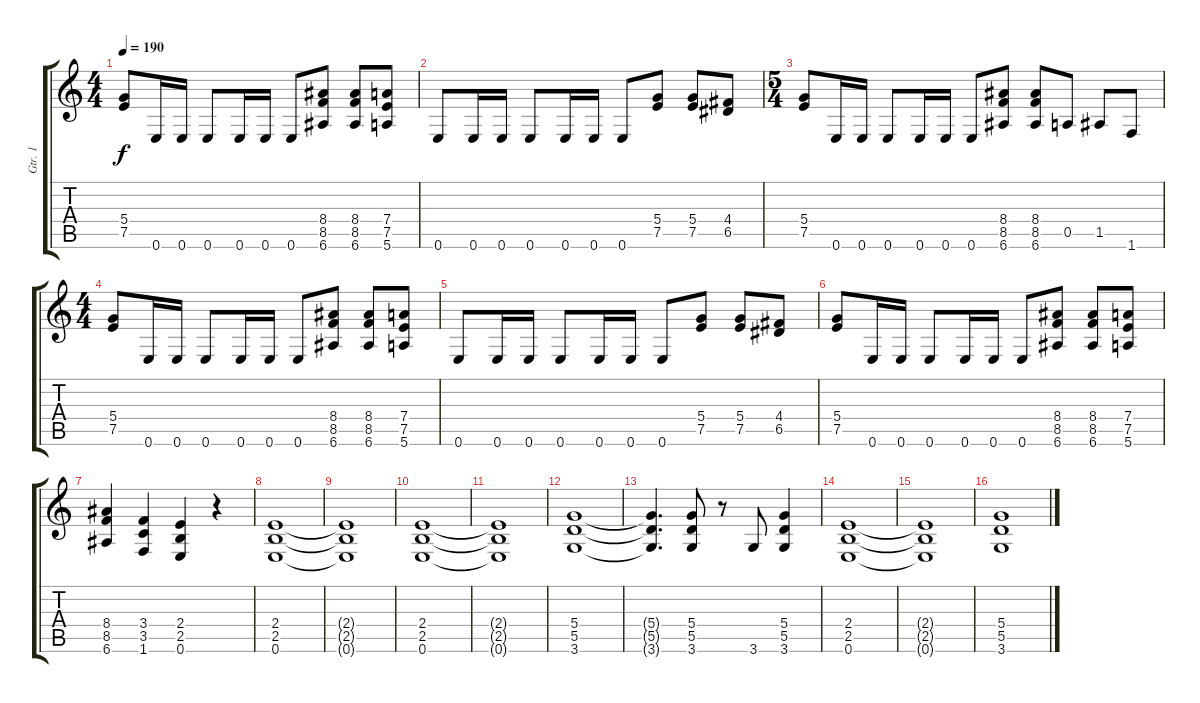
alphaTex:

\track ("Gtr. 1" "Gtr. 1") {instrument distortionguitar}
\staff {score tabs}
\tuning (E4 B3 G3 D3 A2 E2) {hide}
\ts (4 4)
\tempo 190
\clef g2
\ks c
(5.4 7.5).8{dy f} 0.6.16 0.6.16 0.6.8 0.6.16 0.6.16 0.6.8 (8.4 8.5 6.6).8 (8.4 8.5 6.6).8 (7.4 7.5 5.6).8 |
0.6.8 0.6.16 0.6.16 0.6.8 0.6.16 0.6.16 0.6.8 (5.4 7.5).8 (5.4 7.5).8 (4.4 6.5).8 |
\ts (5 4)
(5.4 7.5).8 0.6.16 0.6.16 0.6.8 0.6.16 0.6.16 0.6.8 (8.4 8.5 6.6).8 (8.4 8.5 6.6).8 0.5.8 1.5.8 1.6.8 |
\ts (4 4)
(5.4 7.5).8 0.6.16 0.6.16 0.6.8 0.6.16 0.6.16 0.6.8 (8.4 8.5 6.6).8 (8.4 8.5 6.6).8 (7.4 7.5 5.6).8 |
0.6.8 0.6.16 0.6.16 0.6.8 0.6.16 0.6.16 0.6.8 (5.4 7.5).8 (5.4 7.5).8 (4.4 6.5).8 |
(5.4 7.5).8 0.6.16 0.6.16 0.6.8 0.6.16 0.6.16 0.6.8 (8.4 8.5 6.6).8 (8.4 8.5 6.6).8 (7.4 7.5 5.6).8 |
(8.4 8.5 6.6).4 (3.4 3.5 1.6).4 (2.4 2.5 0.6).4 r.4 |
(2.4 2.5 0.6).1 |
(2.4{t} 2.5{t} 0.6{t}).1 |
(2.4 2.5 0.6).1 |
(2.4{t} 2.5{t} 0.6{t}).1 |
(5.4 5.5 3.6).1 |
(5.4{t} 5.5{t} 3.6{t}).4{d} (5.4 5.5 3.6).8 r.8 3.6.8 (5.4 5.5 3.6).4 |
(2.4 2.5 0.6).1 |
(2.4{t} 2.5{t} 0.6{t}).1 |
(5.4 5.5 3.6).1
